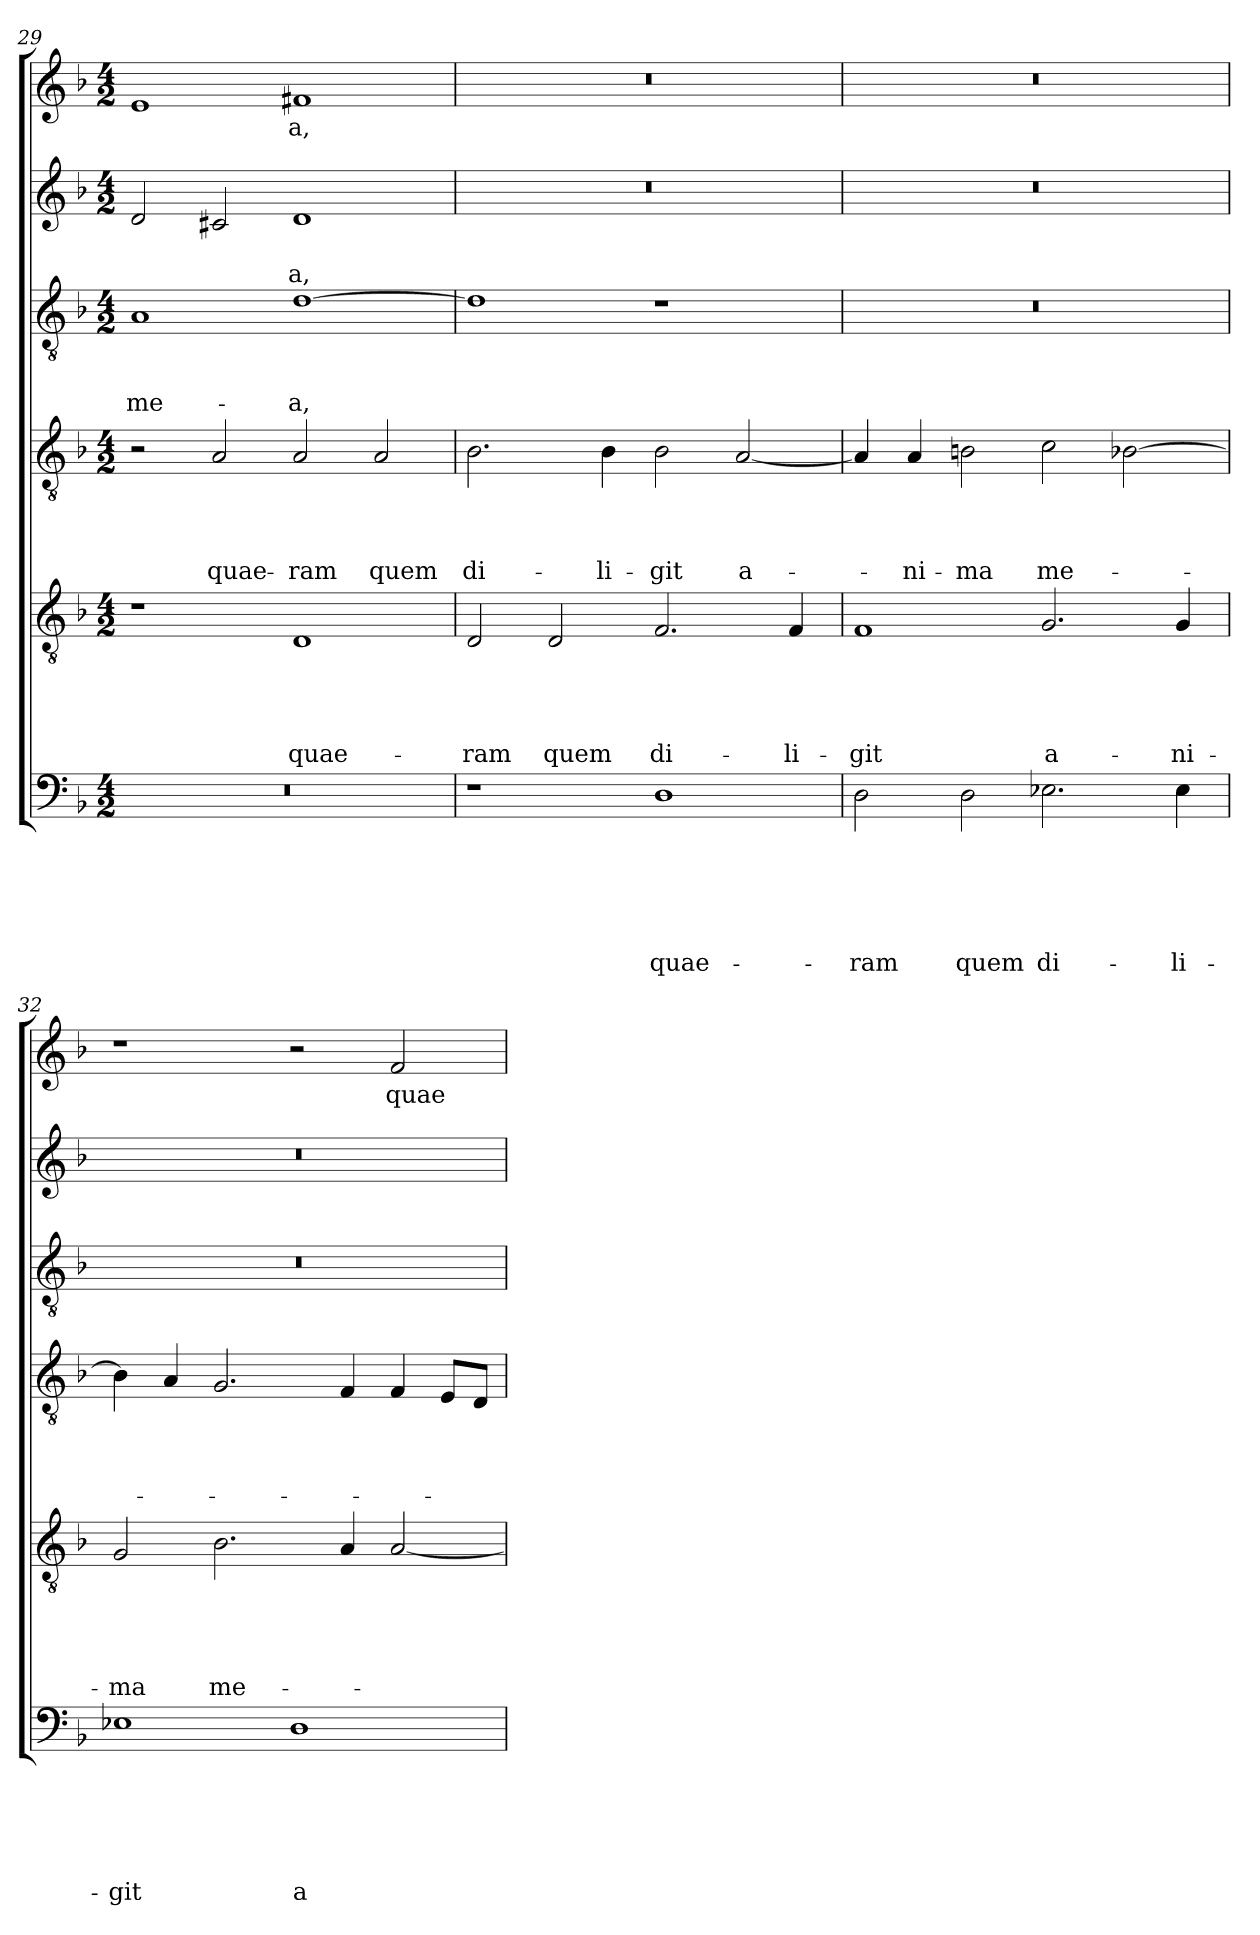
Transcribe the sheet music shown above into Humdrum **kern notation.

**kern	**text	**text	**text	**text	**text	**text	**kern	**text	**text	**text	**text	**text	**kern	**text	**text	**text	**text	**kern	**text	**text	**text	**kern	**text	**text	**kern	**text
*part6	*part6	*part6	*part6	*part6	*part6	*part6	*part5	*part5	*part5	*part5	*part5	*part5	*part4	*part4	*part4	*part4	*part4	*part3	*part3	*part3	*part3	*part2	*part2	*part2	*part1	*part1
*staff6	*staff6	*staff6	*staff6	*staff6	*staff6	*staff6	*staff5	*staff5	*staff5	*staff5	*staff5	*staff5	*staff4	*staff4	*staff4	*staff4	*staff4	*staff3	*staff3	*staff3	*staff3	*staff2	*staff2	*staff2	*staff1	*staff1
*clefF4	*	*	*	*	*	*	*clefGv2	*	*	*	*	*	*clefGv2	*	*	*	*	*clefGv2	*	*	*	*clefG2	*	*	*clefG2	*
*k[b-]	*	*	*	*	*	*	*k[b-]	*	*	*	*	*	*k[b-]	*	*	*	*	*k[b-]	*	*	*	*k[b-]	*	*	*k[b-]	*
*F:	*	*	*	*	*	*	*F:	*	*	*	*	*	*F:	*	*	*	*	*F:	*	*	*	*F:	*	*	*F:	*
*M4/2	*	*	*	*	*	*	*M4/2	*	*	*	*	*	*M4/2	*	*	*	*	*M4/2	*	*	*	*M4/2	*	*	*M4/2	*
=29	=29	=29	=29	=29	=29	=29	=29	=29	=29	=29	=29	=29	=29	=29	=29	=29	=29	=29	=29	=29	=29	=29	=29	=29	=29	=29
!	!	!	!	!	!	!	!	!	!	!	!	!	!	!	!	!	!	!	!	!	!LO:LY:b	!	!	!	!	!
0r	.	.	.	.	.	.	1r	.	.	.	.	.	2r	.	.	.	.	1A	.	.	me-	2d/	.	.	1e	.
!	!	!	!	!	!	!	!	!	!	!	!	!	!	!	!	!	!LO:LY:b	!	!	!	!	!	!	!	!	!
.	.	.	.	.	.	.	.	.	.	.	.	.	2A/	.	.	.	quae-	.	.	.	.	2c#X/	.	.	.	.
!	!	!	!	!	!	!	!	!	!	!	!	!LO:LY:b	!	!	!	!	!LO:LY:b	!	!	!	!LO:LY:b	!	!	!LO:LY:b	!	!LO:LY:b
.	.	.	.	.	.	.	1D	.	.	.	.	quae-	2A/	.	.	.	-ram	[1d	.	.	-a,	1d	.	-a,	1f#X	-a,
!	!	!	!	!	!	!	!	!	!	!	!	!	!	!	!	!	!LO:LY:b	!	!	!	!	!	!	!	!	!
.	.	.	.	.	.	.	.	.	.	.	.	.	2A/	.	.	.	quem	.	.	.	.	.	.	.	.	.
=30	=30	=30	=30	=30	=30	=30	=30	=30	=30	=30	=30	=30	=30	=30	=30	=30	=30	=30	=30	=30	=30	=30	=30	=30	=30	=30
!	!	!	!	!	!	!	!	!	!	!	!	!LO:LY:b	!	!	!	!	!LO:LY:b	!	!	!	!	!	!	!	!	!
1r	.	.	.	.	.	.	2D/	.	.	.	.	-ram	2.B-\	.	.	.	di-	1d]	.	.	.	0r	.	.	0r	.
!	!	!	!	!	!	!	!	!	!	!	!	!LO:LY:b	!	!	!	!	!	!	!	!	!	!	!	!	!	!
.	.	.	.	.	.	.	2D/	.	.	.	.	quem	.	.	.	.	.	.	.	.	.	.	.	.	.	.
!	!	!	!	!	!	!	!	!	!	!	!	!	!	!	!	!	!LO:LY:b	!	!	!	!	!	!	!	!	!
.	.	.	.	.	.	.	.	.	.	.	.	.	4B-\	.	.	.	-li-	.	.	.	.	.	.	.	.	.
!	!	!	!	!	!	!LO:LY:b	!	!	!	!	!	!LO:LY:b	!	!	!	!	!LO:LY:b	!	!	!	!	!	!	!	!	!
1D	.	.	.	.	.	quae-	2.F/	.	.	.	.	di-	2B-\	.	.	.	-git	1r	.	.	.	.	.	.	.	.
!	!	!	!	!	!	!	!	!	!	!	!	!	!	!	!	!	!LO:LY:b	!	!	!	!	!	!	!	!	!
.	.	.	.	.	.	.	.	.	.	.	.	.	[2A/	.	.	.	a-	.	.	.	.	.	.	.	.	.
!	!	!	!	!	!	!	!	!	!	!	!	!LO:LY:b	!	!	!	!	!	!	!	!	!	!	!	!	!	!
.	.	.	.	.	.	.	4F/	.	.	.	.	-li-	.	.	.	.	.	.	.	.	.	.	.	.	.	.
!!LO:LB:g=z
=31	=31	=31	=31	=31	=31	=31	=31	=31	=31	=31	=31	=31	=31	=31	=31	=31	=31	=31	=31	=31	=31	=31	=31	=31	=31	=31
!	!	!	!	!	!	!LO:LY:b	!	!	!	!	!	!LO:LY:b	!	!	!	!	!	!	!	!	!	!	!	!	!	!
2D\	.	.	.	.	.	-ram	1F	.	.	.	.	-git	4A/]	.	.	.	.	0r	.	.	.	0r	.	.	0r	.
!	!	!	!	!	!	!	!	!	!	!	!	!	!	!	!	!	!LO:LY:b	!	!	!	!	!	!	!	!	!
.	.	.	.	.	.	.	.	.	.	.	.	.	4A/	.	.	.	-ni-	.	.	.	.	.	.	.	.	.
!	!	!	!	!	!	!LO:LY:b	!	!	!	!	!	!	!	!	!	!	!LO:LY:b	!	!	!	!	!	!	!	!	!
2D\	.	.	.	.	.	quem	.	.	.	.	.	.	2Bn\	.	.	.	-ma	.	.	.	.	.	.	.	.	.
!	!	!	!	!	!	!LO:LY:b	!	!	!	!	!	!LO:LY:b	!	!	!	!	!LO:LY:b	!	!	!	!	!	!	!	!	!
2.E-X\	.	.	.	.	.	di-	2.G/	.	.	.	.	a-	2c\	.	.	.	me-	.	.	.	.	.	.	.	.	.
.	.	.	.	.	.	.	.	.	.	.	.	.	[2B-X\	.	.	.	.	.	.	.	.	.	.	.	.	.
!	!	!	!	!	!	!LO:LY:b	!	!	!	!	!	!LO:LY:b	!	!	!	!	!	!	!	!	!	!	!	!	!	!
4E-\	.	.	.	.	.	-li-	4G/	.	.	.	.	-ni-	.	.	.	.	.	.	.	.	.	.	.	.	.	.
=32	=32	=32	=32	=32	=32	=32	=32	=32	=32	=32	=32	=32	=32	=32	=32	=32	=32	=32	=32	=32	=32	=32	=32	=32	=32	=32
!	!	!	!	!	!	!LO:LY:b	!	!	!	!	!	!LO:LY:b	!	!	!	!	!	!	!	!	!	!	!	!	!	!
1E-X	.	.	.	.	.	-git	2G/	.	.	.	.	-ma	4B-\]	.	.	.	.	0r	.	.	.	0r	.	.	1r	.
.	.	.	.	.	.	.	.	.	.	.	.	.	4A/	.	.	.	.	.	.	.	.	.	.	.	.	.
!	!	!	!	!	!	!	!	!	!	!	!	!LO:LY:b	!	!	!	!	!	!	!	!	!	!	!	!	!	!
.	.	.	.	.	.	.	2.B-\	.	.	.	.	me-	2.G/	.	.	.	.	.	.	.	.	.	.	.	.	.
!	!	!	!	!	!	!LO:LY:b	!	!	!	!	!	!	!	!	!	!	!	!	!	!	!	!	!	!	!	!
1D	.	.	.	.	.	a-	.	.	.	.	.	.	.	.	.	.	.	.	.	.	.	.	.	.	2r	.
.	.	.	.	.	.	.	4A/	.	.	.	.	.	4F/	.	.	.	.	.	.	.	.	.	.	.	.	.
!	!	!	!	!	!	!	!	!	!	!	!	!	!	!	!	!	!	!	!	!	!	!	!	!	!	!LO:LY:b
.	.	.	.	.	.	.	[2A/	.	.	.	.	.	4F/	.	.	.	.	.	.	.	.	.	.	.	2f/	quae-
.	.	.	.	.	.	.	.	.	.	.	.	.	8E/L	.	.	.	.	.	.	.	.	.	.	.	.	.
.	.	.	.	.	.	.	.	.	.	.	.	.	8D/J	.	.	.	.	.	.	.	.	.	.	.	.	.
=	=	=	=	=	=	=	=	=	=	=	=	=	=	=	=	=	=	=	=	=	=	=	=	=	=	=
*-	*-	*-	*-	*-	*-	*-	*-	*-	*-	*-	*-	*-	*-	*-	*-	*-	*-	*-	*-	*-	*-	*-	*-	*-	*-	*-
